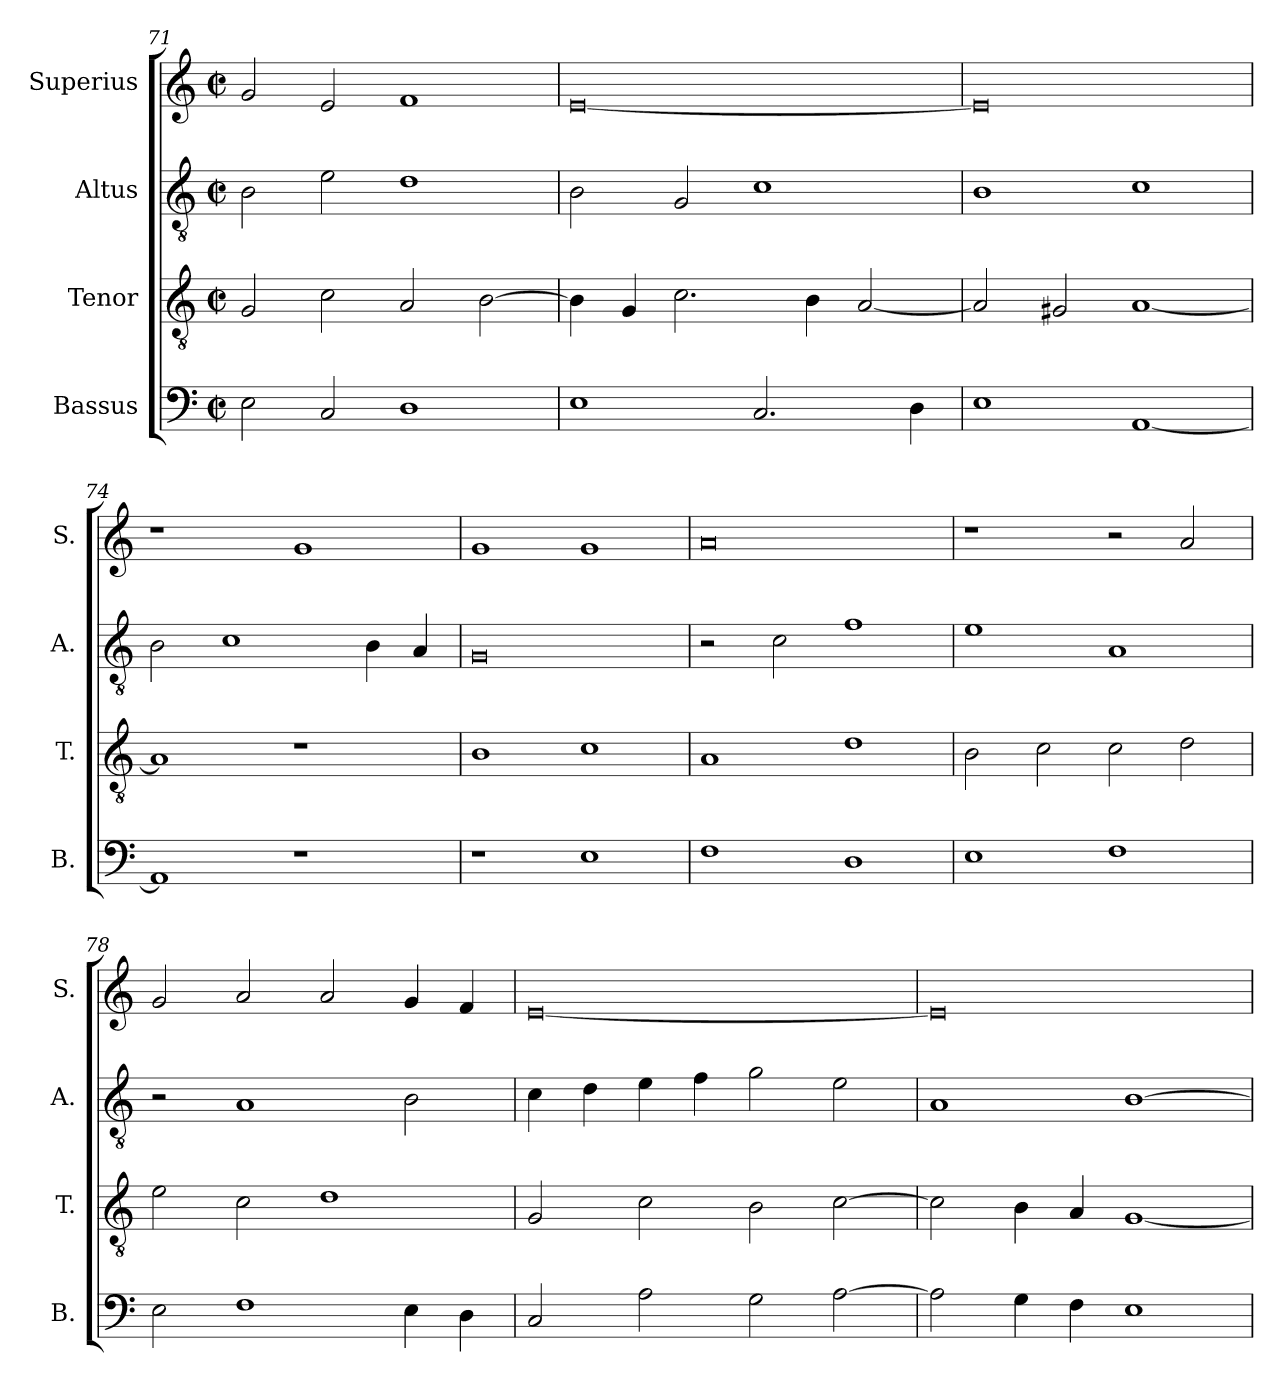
**kern	**kern	**kern	**kern
*part4	*part3	*part2	*part1
*staff4	*staff3	*staff2	*staff1
*I"Bassus	*I"Tenor	*I"Altus	*I"Superius
*I'B.	*I'T.	*I'A.	*I'S.
*clefF4	*clefGv2	*clefGv2	*clefG2
*	*ITrd7c12	*ITrd7c12	*
*k[]	*k[]	*k[]	*k[]
*C:	*C:	*C:	*C:
*M2/2	*M2/2	*M2/2	*M2/2
*met(c|)	*met(c|)	*met(c|)	*met(c|)
=71	=71	=71	=71
2Ei\	2GGi/	2BBi\	2gi/
2Ci/	2Ci\	2Ei\	2ei/
1Di	2AAi/	1Di	1fi
.	[>2BBi\	.	.
=72	=72	=72	=72
1Ei	4BBi\]	2BBi\	[<0ei
.	4GGi/	.	.
.	2.Ci\	2GGi/	.
2.Ci/	.	1Ci	.
.	4BBi\	.	.
.	[<2AAi/	.	.
4Di\	.	.	.
=73	=73	=73	=73
1Ei	2AAi/]	1BBi	0ei]
.	2GG#Xi/	.	.
[<1AAi	[<1AAi	1Ci	.
=74	=74	=74	=74
1AAi]	1AAi]	2BBi\	1r
.	.	1Ci	.
1r	1r	.	1gi
.	.	4BBi\	.
.	.	4AAi/	.
!!LO:LB:g=z
=75	=75	=75	=75
1r	1BBi	0GGi	1gi
1Ei	1Ci	.	1gi
=76	=76	=76	=76
1Fi	1AAi	2r	0ai
.	.	2Ci\	.
1Di	1Di	1Fi	.
=77	=77	=77	=77
1Ei	2BBi\	1Ei	1r
.	2Ci\	.	.
1Fi	2Ci\	1AAi	2r
.	2Di\	.	2ai/
=78	=78	=78	=78
2Ei\	2Ei\	2r	2gi/
1Fi	2Ci\	1AAi	2ai/
.	1Di	.	2ai/
4Ei\	.	2BBi\	4gi/
4Di\	.	.	4fi/
=79	=79	=79	=79
2Ci/	2GGi/	4Ci\	[<0ei
.	.	4Di\	.
2Ai\	2Ci\	4Ei\	.
.	.	4Fi\	.
2Gi\	2BBi\	2Gi\	.
[>2Ai\	[>2Ci\	2Ei\	.
!!LO:PB:g=z
=80	=80	=80	=80
2Ai\]	2Ci\]	1AAi	0ei]
4Gi\	4BBi\	.	.
4Fi\	4AAi/	.	.
1Ei	[<1GGi	[>1BBi	.
=	=	=	=
*-	*-	*-	*-
